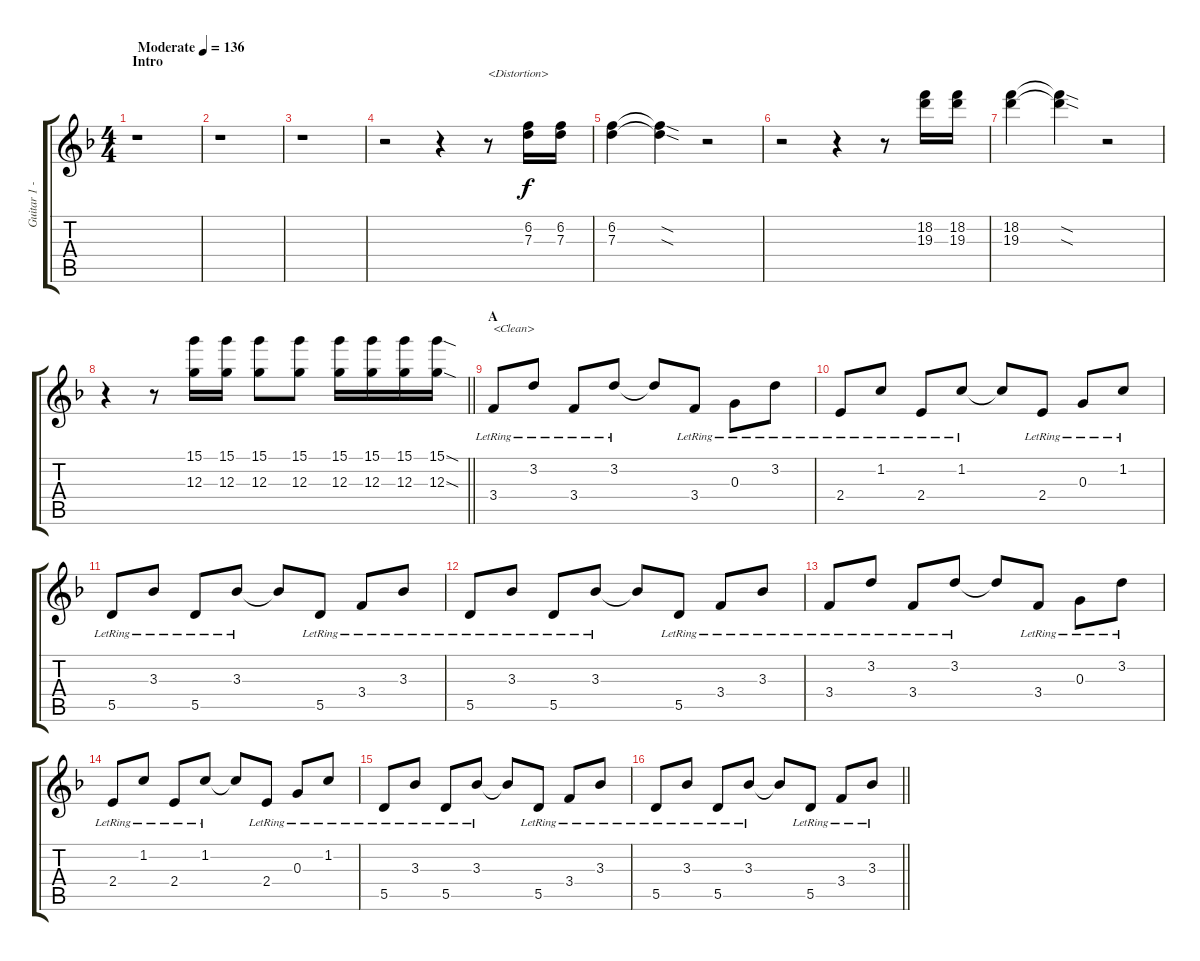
\track ("Guitar 1 - Tora" "Guitar 1 -") {instrument distortionguitar}
\staff {score tabs}
\tuning (E4 B3 G3 D3 A2 E2) {hide}
\ts (4 4)
\section ("" "Intro")
\tempo (136 "Moderate")
\clef g2
\ks f
r.1{dy f instrument distortionguitar} |
r.1 |
r.1 |
r.2 r.4 r.8{txt "<Distortion>"} (6.2 7.3).16 (6.2 7.3).16 |
(6.2 7.3).4 (6.2{sod t} 7.3{sod t}).4 r.2 |
r.2 r.4 r.8 (18.2 19.3).16 (18.2 19.3).16 |
(18.2 19.3).4 (18.2{sod t} 19.3{sod t}).4 r.2 |
\barLineRight lightlight
r.4 r.8 (15.1 12.3).16 (15.1 12.3).16 (15.1 12.3).8 (15.1 12.3).8 (15.1 12.3).16 (15.1 12.3).16 (15.1 12.3).16 (15.1{sod} 12.3{sod}).16 |
\section ("" "A")
3.4{lr}.8{txt "<Clean>" instrument electricguitarclean} 3.2{lr}.8 3.4{lr}.8 3.2{lr}.8 3.2{t}.8 3.4{lr}.8 0.3{lr}.8 3.2{lr}.8 |
2.4{lr}.8 1.2{lr}.8 2.4{lr}.8 1.2{lr}.8 1.2{t}.8 2.4{lr}.8 0.3{lr}.8 1.2{lr}.8 |
5.5{lr}.8 3.3{lr}.8 5.5{lr}.8 3.3{lr}.8 3.3{t}.8 5.5{lr}.8 3.4{lr}.8 3.3{lr}.8 |
5.5{lr}.8 3.3{lr}.8 5.5{lr}.8 3.3{lr}.8 3.3{t}.8 5.5{lr}.8 3.4{lr}.8 3.3{lr}.8 |
3.4{lr}.8 3.2{lr}.8 3.4{lr}.8 3.2{lr}.8 3.2{t}.8 3.4{lr}.8 0.3{lr}.8 3.2{lr}.8 |
2.4{lr}.8 1.2{lr}.8 2.4{lr}.8 1.2{lr}.8 1.2{t}.8 2.4{lr}.8 0.3{lr}.8 1.2{lr}.8 |
5.5{lr}.8 3.3{lr}.8 5.5{lr}.8 3.3{lr}.8 3.3{t}.8 5.5{lr}.8 3.4{lr}.8 3.3{lr}.8 |
\barLineRight lightlight
5.5{lr}.8 3.3{lr}.8 5.5{lr}.8 3.3{lr}.8 3.3{t}.8 5.5{lr}.8 3.4{lr}.8 3.3{lr}.8
